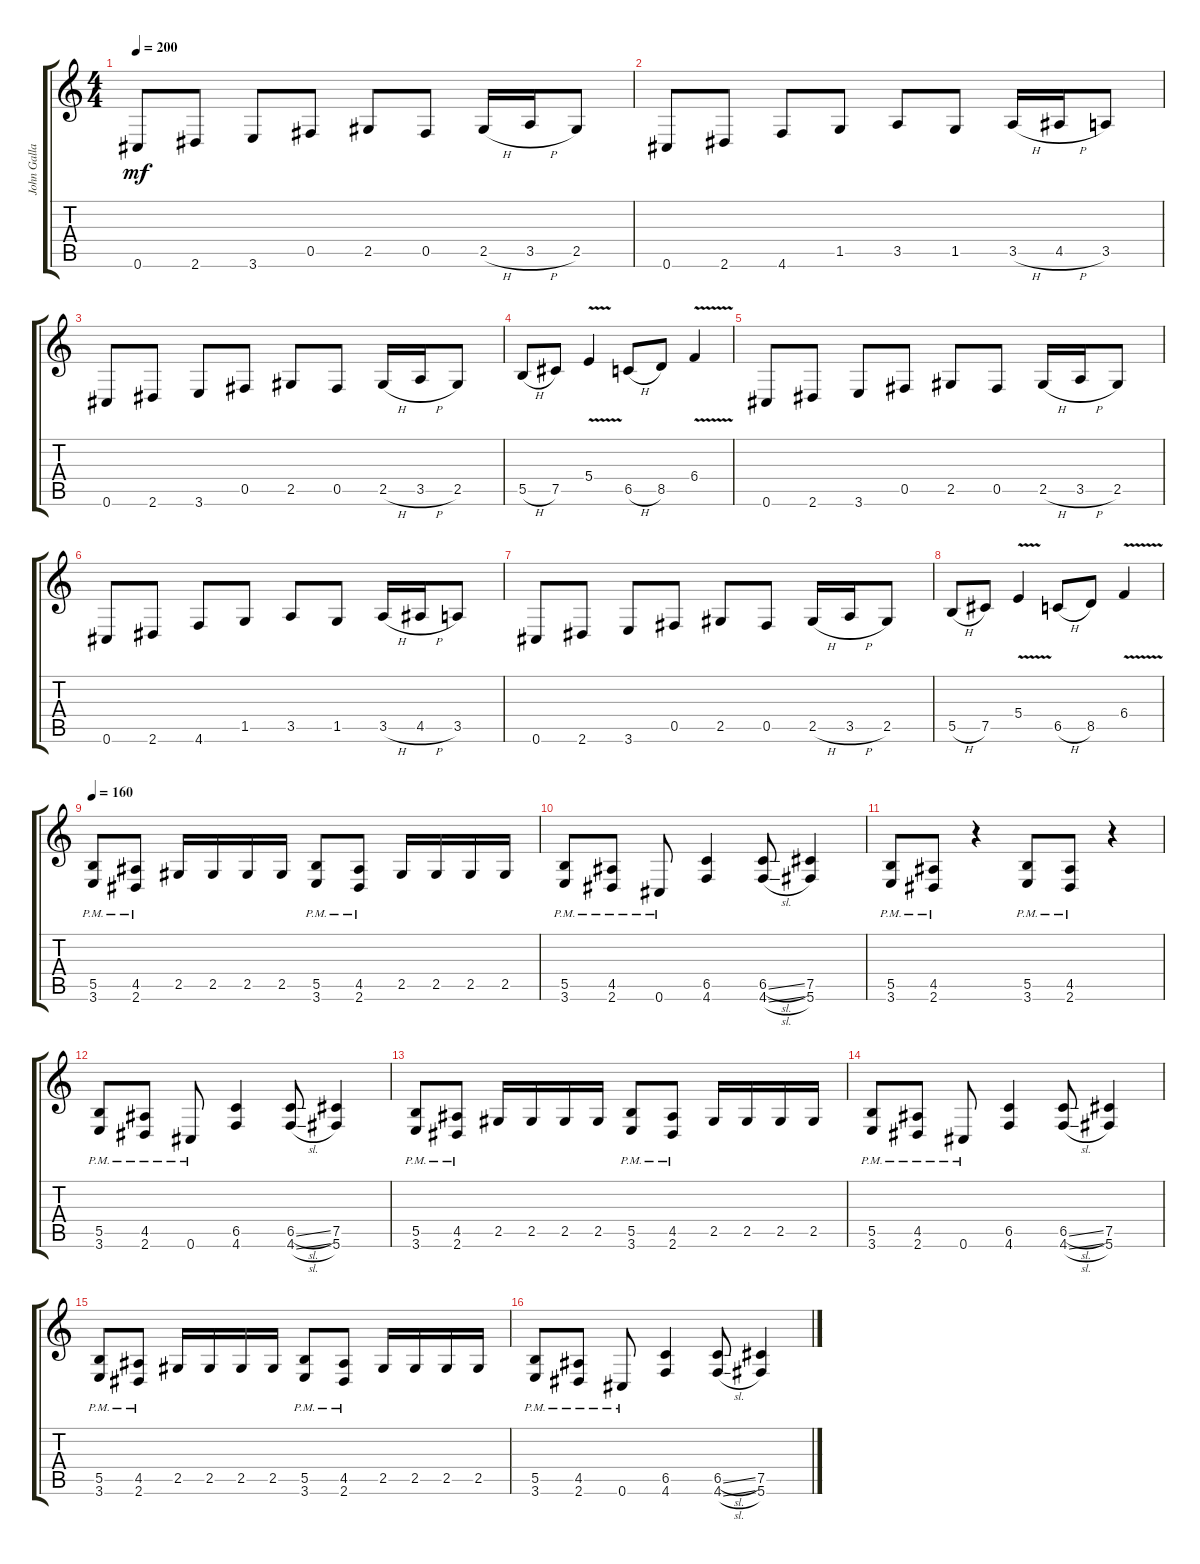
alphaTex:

\track ("John Gallagher" "John Galla") {instrument distortionguitar}
\staff {score tabs}
\tuning (Db4 Ab3 E3 B2 Gb2 Db2) {hide}
\ts (4 4)
\tempo 200
\clef g2
\ks c
0.6.8{dy mf} 2.6.8 3.6.8 0.5.8 2.5.8 0.5.8 2.5{h}.16 3.5{h}.16 2.5.8 |
0.6.8 2.6.8 4.6.8 1.5.8 3.5.8 1.5.8 3.5{h}.16 4.5{h}.16 3.5.8 |
0.6.8 2.6.8 3.6.8 0.5.8 2.5.8 0.5.8 2.5{h}.16 3.5{h}.16 2.5.8 |
5.5{h}.8 7.5.8 5.4{v}.4 6.5{h}.8 8.5.8 6.4{v}.4 |
0.6.8 2.6.8 3.6.8 0.5.8 2.5.8 0.5.8 2.5{h}.16 3.5{h}.16 2.5.8 |
0.6.8 2.6.8 4.6.8 1.5.8 3.5.8 1.5.8 3.5{h}.16 4.5{h}.16 3.5.8 |
0.6.8 2.6.8 3.6.8 0.5.8 2.5.8 0.5.8 2.5{h}.16 3.5{h}.16 2.5.8 |
5.5{h}.8 7.5.8 5.4{v}.4 6.5{h}.8 8.5.8 6.4{v}.4 |
\tempo 160
(5.5{pm} 3.6{pm}).8 (4.5{pm} 2.6{pm}).8 2.5.16 2.5.16 2.5.16 2.5.16 (5.5{pm} 3.6{pm}).8 (4.5{pm} 2.6{pm}).8 2.5.16 2.5.16 2.5.16 2.5.16 |
(5.5{pm} 3.6{pm}).8 (4.5{pm} 2.6{pm}).8 0.6{pm}.8 (6.5 4.6).4 (6.5{sl} 4.6{sl}).8 (7.5 5.6).4 |
(5.5{pm} 3.6{pm}).8 (4.5{pm} 2.6{pm}).8 r.4 (5.5{pm} 3.6{pm}).8 (4.5{pm} 2.6{pm}).8 r.4 |
(5.5{pm} 3.6{pm}).8 (4.5{pm} 2.6{pm}).8 0.6{pm}.8 (6.5 4.6).4 (6.5{sl} 4.6{sl}).8 (7.5 5.6).4 |
(5.5{pm} 3.6{pm}).8 (4.5{pm} 2.6{pm}).8 2.5.16 2.5.16 2.5.16 2.5.16 (5.5{pm} 3.6{pm}).8 (4.5{pm} 2.6{pm}).8 2.5.16 2.5.16 2.5.16 2.5.16 |
(5.5{pm} 3.6{pm}).8 (4.5{pm} 2.6{pm}).8 0.6{pm}.8 (6.5 4.6).4 (6.5{sl} 4.6{sl}).8 (7.5 5.6).4 |
(5.5{pm} 3.6{pm}).8 (4.5{pm} 2.6{pm}).8 2.5.16 2.5.16 2.5.16 2.5.16 (5.5{pm} 3.6{pm}).8 (4.5{pm} 2.6{pm}).8 2.5.16 2.5.16 2.5.16 2.5.16 |
(5.5{pm} 3.6{pm}).8 (4.5{pm} 2.6{pm}).8 0.6{pm}.8 (6.5 4.6).4 (6.5{sl} 4.6{sl}).8 (7.5 5.6).4
